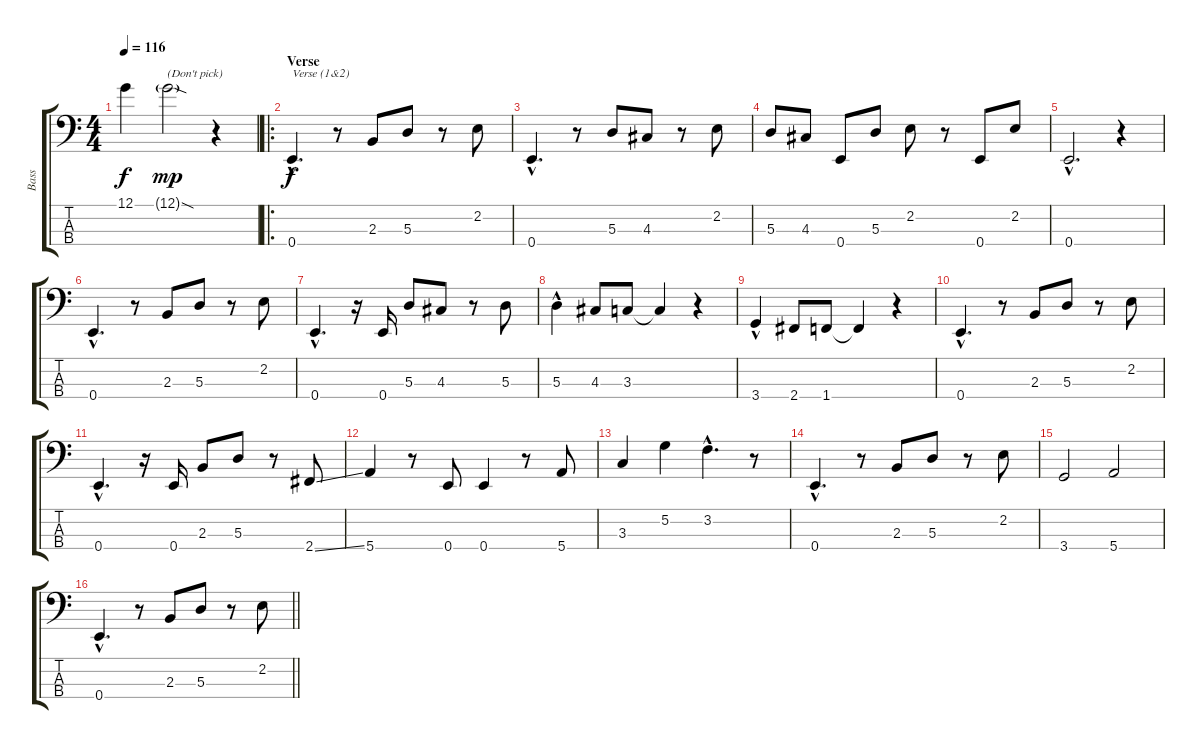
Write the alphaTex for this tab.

\track ("Bass" "Bass") {instrument electricbassfinger}
\staff {score tabs}
\tuning (G2 D2 A1 E1) {hide}
\ts (4 4)
\tempo 116
\clef f4
\ks c
12.1.4{dy f} 12.1{sod g}.2{txt "(Don't pick)" dy mp} r.4 |
\ro
\section ("" "Verse")
0.4{hac}.4{d txt "Verse (1&2)" dy f} r.8 2.3.8 5.3.8 r.8 2.2.8 |
0.4{hac}.4{d} r.8 5.3.8 4.3.8 r.8 2.2.8 |
5.3.8 4.3.8 0.4.8 5.3.8 2.2.8 r.8 0.4.8 2.2.8 |
0.4{hac}.2{d} r.4 |
0.4{hac}.4{d} r.8 2.3.8 5.3.8 r.8 2.2.8 |
0.4{hac}.4{d} r.16 0.4.16 5.3.8 4.3.8 r.8 5.3.8 |
5.3{hac}.4 4.3.8 3.3.8 3.3{t}.4 r.4 |
3.4{hac}.4 2.4.8 1.4.8 1.4{t}.4 r.4 |
0.4{hac}.4{d} r.8 2.3.8 5.3.8 r.8 2.2.8 |
0.4{hac}.4{d} r.16 0.4.16 2.3.8 5.3.8 r.8 2.4{ss}.8 |
5.4.4 r.8 0.4.8 0.4.4 r.8 5.4.8 |
3.3.4 5.2.4 3.2{hac}.4{d} r.8 |
0.4{hac}.4{d} r.8 2.3.8 5.3.8 r.8 2.2.8 |
3.4.2 5.4.2 |
\barLineRight lightlight
0.4{hac}.4{d} r.8 2.3.8 5.3.8 r.8 2.2.8
